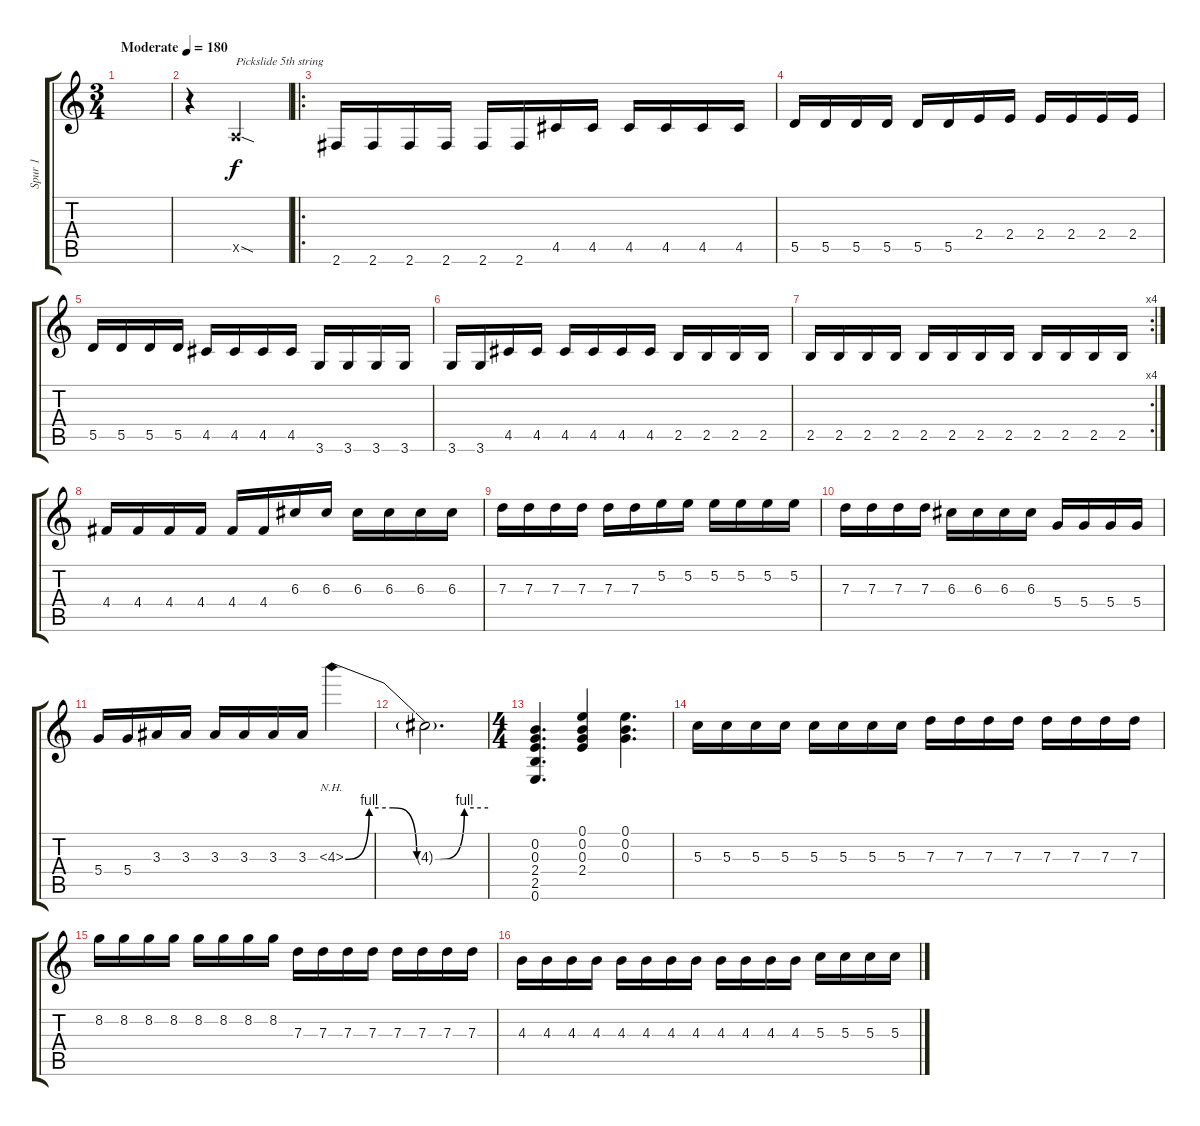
\track ("Spur 1" "Spur 1") {instrument distortionguitar}
\staff {score tabs}
\tuning (E4 B3 G3 D3 A2 E2) {hide}
\ts (3 4)
\tempo (180 "Moderate")
\clef g2
\ks c
|
r.4 0.5{sod x}.2{txt "Pickslide 5th string"} |
\ro
2.6.16 2.6.16 2.6.16 2.6.16 2.6.16 2.6.16 4.5.16 4.5.16 4.5.16 4.5.16 4.5.16 4.5.16 |
5.5.16 5.5.16 5.5.16 5.5.16 5.5.16 5.5.16 2.4.16 2.4.16 2.4.16 2.4.16 2.4.16 2.4.16 |
5.5.16 5.5.16 5.5.16 5.5.16 4.5.16 4.5.16 4.5.16 4.5.16 3.6.16 3.6.16 3.6.16 3.6.16 |
3.6.16 3.6.16 4.5.16 4.5.16 4.5.16 4.5.16 4.5.16 4.5.16 2.5.16 2.5.16 2.5.16 2.5.16 |
\rc 4
2.5.16 2.5.16 2.5.16 2.5.16 2.5.16 2.5.16 2.5.16 2.5.16 2.5.16 2.5.16 2.5.16 2.5.16 |
4.4.16 4.4.16 4.4.16 4.4.16 4.4.16 4.4.16 6.3.16 6.3.16 6.3.16 6.3.16 6.3.16 6.3.16 |
7.3.16 7.3.16 7.3.16 7.3.16 7.3.16 7.3.16 5.2.16 5.2.16 5.2.16 5.2.16 5.2.16 5.2.16 |
7.3.16 7.3.16 7.3.16 7.3.16 6.3.16 6.3.16 6.3.16 6.3.16 5.4.16 5.4.16 5.4.16 5.4.16 |
5.4.16 5.4.16 3.3.16 3.3.16 3.3.16 3.3.16 3.3.16 3.3.16 4.3{be (custom 0 0 10 4 20 4 30 0 40 0 50 4 60 4) nh}.4 |
4.3{t}.2{d} |
\ts (4 4)
(0.2 0.3 2.4 2.5 0.6).4{d} (0.1 0.2 0.3 2.4).4 (0.1 0.2 0.3).4{d} |
5.3.16 5.3.16 5.3.16 5.3.16 5.3.16 5.3.16 5.3.16 5.3.16 7.3.16 7.3.16 7.3.16 7.3.16 7.3.16 7.3.16 7.3.16 7.3.16 |
8.2.16 8.2.16 8.2.16 8.2.16 8.2.16 8.2.16 8.2.16 8.2.16 7.3.16 7.3.16 7.3.16 7.3.16 7.3.16 7.3.16 7.3.16 7.3.16 |
4.3.16 4.3.16 4.3.16 4.3.16 4.3.16 4.3.16 4.3.16 4.3.16 4.3.16 4.3.16 4.3.16 4.3.16 5.3.16 5.3.16 5.3.16 5.3.16
